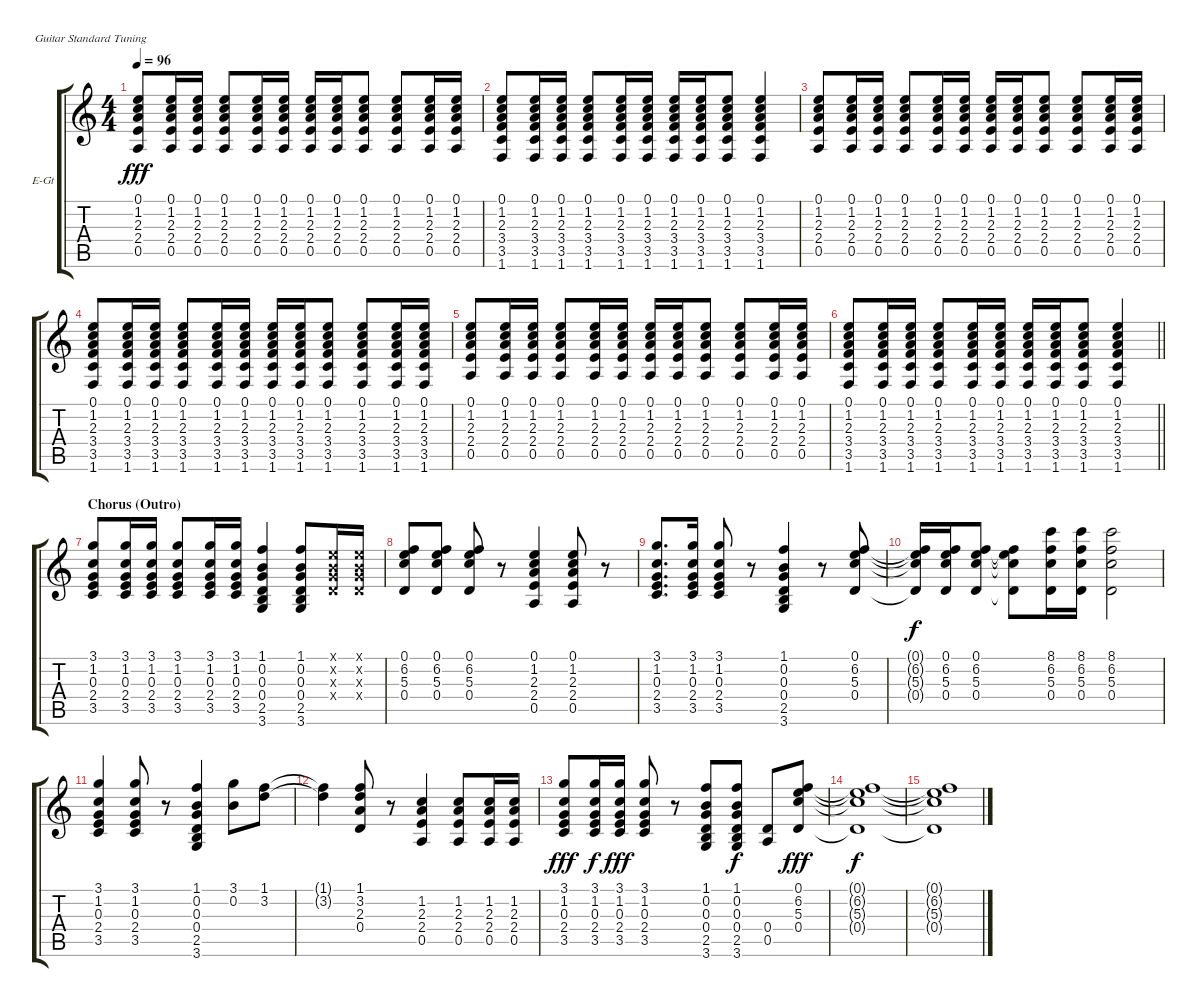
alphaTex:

\bracketExtendMode groupsimilarinstruments
\firstSystemTrackNameOrientation horizontal
\otherSystemsTrackNameOrientation horizontal
\track ("Gtr 1" "E-Gt") {instrument electricguitarclean}
\staff {score tabs}
\tuning (E4 B3 G3 D3 A2 E2)
\ts (4 4)
\tempo 96
\clef g2
\ks c
(0.1 1.2 2.3 2.4 0.5).8{dy fff} (0.1 1.2 2.3 2.4 0.5).16 (0.1 1.2 2.3 2.4 0.5).16 (0.1 1.2 2.3 2.4 0.5).8 (0.1 1.2 2.3 2.4 0.5).16 (0.1 1.2 2.3 2.4 0.5).16 (0.1 1.2 2.3 2.4 0.5).16 (0.1 1.2 2.3 2.4 0.5).16 (0.1 1.2 2.3 2.4 0.5).8 (0.1 1.2 2.3 2.4 0.5).8 (0.1 1.2 2.3 2.4 0.5).16 (0.1 1.2 2.3 2.4 0.5).16 |
(0.1 1.2 2.3 3.4 3.5 1.6).8 (0.1 1.2 2.3 3.4 3.5 1.6).16 (0.1 1.2 2.3 3.4 3.5 1.6).16 (0.1 1.2 2.3 3.4 3.5 1.6).8 (0.1 1.2 2.3 3.4 3.5 1.6).16 (0.1 1.2 2.3 3.4 3.5 1.6).16 (0.1 1.2 2.3 3.4 3.5 1.6).16 (0.1 1.2 2.3 3.4 3.5 1.6).16 (0.1 1.2 2.3 3.4 3.5 1.6).8 (0.1 1.2 2.3 3.4 3.5 1.6).4 |
(0.1 1.2 2.3 2.4 0.5).8 (0.1 1.2 2.3 2.4 0.5).16 (0.1 1.2 2.3 2.4 0.5).16 (0.1 1.2 2.3 2.4 0.5).8 (0.1 1.2 2.3 2.4 0.5).16 (0.1 1.2 2.3 2.4 0.5).16 (0.1 1.2 2.3 2.4 0.5).16 (0.1 1.2 2.3 2.4 0.5).16 (0.1 1.2 2.3 2.4 0.5).8 (0.1 1.2 2.3 2.4 0.5).8 (0.1 1.2 2.3 2.4 0.5).16 (0.1 1.2 2.3 2.4 0.5).16 |
(0.1 1.2 2.3 3.4 3.5 1.6).8 (0.1 1.2 2.3 3.4 3.5 1.6).16 (0.1 1.2 2.3 3.4 3.5 1.6).16 (0.1 1.2 2.3 3.4 3.5 1.6).8 (0.1 1.2 2.3 3.4 3.5 1.6).16 (0.1 1.2 2.3 3.4 3.5 1.6).16 (0.1 1.2 2.3 3.4 3.5 1.6).16 (0.1 1.2 2.3 3.4 3.5 1.6).16 (0.1 1.2 2.3 3.4 3.5 1.6).8 (0.1 1.2 2.3 3.4 3.5 1.6).8 (0.1 1.2 2.3 3.4 3.5 1.6).16 (0.1 1.2 2.3 3.4 3.5 1.6).16 |
(0.1 1.2 2.3 2.4 0.5).8 (0.1 1.2 2.3 2.4 0.5).16 (0.1 1.2 2.3 2.4 0.5).16 (0.1 1.2 2.3 2.4 0.5).8 (0.1 1.2 2.3 2.4 0.5).16 (0.1 1.2 2.3 2.4 0.5).16 (0.1 1.2 2.3 2.4 0.5).16 (0.1 1.2 2.3 2.4 0.5).16 (0.1 1.2 2.3 2.4 0.5).8 (0.1 1.2 2.3 2.4 0.5).8 (0.1 1.2 2.3 2.4 0.5).16 (0.1 1.2 2.3 2.4 0.5).16 |
\barLineRight lightlight
(0.1 1.2 2.3 3.4 3.5 1.6).8 (0.1 1.2 2.3 3.4 3.5 1.6).16 (0.1 1.2 2.3 3.4 3.5 1.6).16 (0.1 1.2 2.3 3.4 3.5 1.6).8 (0.1 1.2 2.3 3.4 3.5 1.6).16 (0.1 1.2 2.3 3.4 3.5 1.6).16 (0.1 1.2 2.3 3.4 3.5 1.6).16 (0.1 1.2 2.3 3.4 3.5 1.6).16 (0.1 1.2 2.3 3.4 3.5 1.6).8 (0.1 1.2 2.3 3.4 3.5 1.6).4 |
\section ("" "Chorus (Outro)")
(3.1 1.2 0.3 2.4 3.5).8 (3.1 1.2 0.3 2.4 3.5).16 (3.1 1.2 0.3 2.4 3.5).16 (3.1 1.2 0.3 2.4 3.5).8 (3.1 1.2 0.3 2.4 3.5).16 (3.1 1.2 0.3 2.4 3.5).16 (1.1 0.2 0.3 0.4 2.5 3.6).4 (1.1 0.2 0.3 0.4 2.5 3.6).8 (0.1{x} 0.2{x} 0.3{x} 0.4{x}).16 (0.1{x} 0.2{x} 0.3{x} 0.4{x}).16 |
(0.1 6.2 5.3 0.4).8 (0.1 6.2 5.3 0.4).8 (0.1 6.2 5.3 0.4).8 r.8 (0.1 1.2 2.3 2.4 0.5).4 (0.1 1.2 2.3 2.4 0.5).8 r.8 |
(3.1 1.2 0.3 2.4 3.5).8{d} (3.1 1.2 0.3 2.4 3.5).16 (3.1 1.2 0.3 2.4 3.5).8 r.8 (1.1 0.2 0.3 0.4 2.5 3.6).4 r.8 (0.1 6.2 5.3 0.4).8 |
(0.1{t} 6.2{t} 5.3{t} 0.4{t}).16{dy f} (0.1 6.2 5.3 0.4).16 (0.1 6.2 5.3 0.4).8 (0.1{t} 6.2{t} 5.3{t} 0.4{t}).8 (8.1 6.2 5.3 0.4).16 (8.1 6.2 5.3 0.4).16 (8.1 6.2 5.3 0.4).2 |
(3.1 1.2 0.3 2.4 3.5).4 (3.1 1.2 0.3 2.4 3.5).8 r.8 (1.1 0.2 0.3 0.4 2.5 3.6).4 (3.1 0.2).8 (1.1 3.2).8 |
(1.1{t} 3.2{t}).4 (1.1 3.2 2.3 0.4).8 r.8 (1.2 2.3 2.4 0.5).4 (1.2 2.3 2.4 0.5).8 (1.2 2.3 2.4 0.5).16 (1.2 2.3 2.4 0.5).16 |
(3.1 1.2 0.3 2.4 3.5).8{dy fff} (3.1 1.2 0.3 2.4 3.5).16{dy f} (3.1 1.2 0.3 2.4 3.5).16{dy fff} (3.1 1.2 0.3 2.4 3.5).8 r.8 (1.1 0.2 0.3 0.4 2.5 3.6).8 (1.1 0.2 0.3 0.4 2.5 3.6).8{dy f} (0.4 0.5).8 (0.1 6.2 5.3 0.4).8{dy fff} |
(0.1{t} 6.2{t} 5.3{t} 0.4{t}).1{dy f} |
(0.1{t} 6.2{t} 5.3{t} 0.4{t}).1
